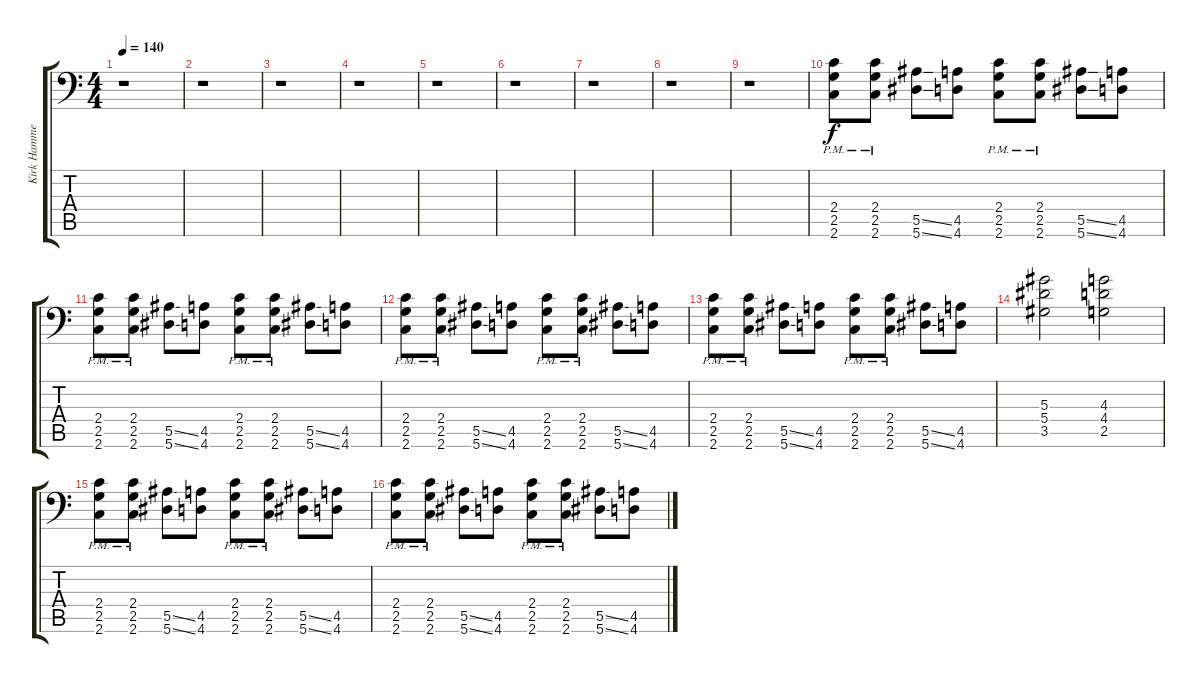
\track ("Kirk Hammet" "Kirk Hamme") {instrument distortionguitar}
\staff {score tabs}
\tuning (C4 G3 Eb3 Bb2 F2 Bb1) {hide}
\ts (4 4)
\tempo 140
\clef f4
\ks c
r.1{dy f} |
r.1 |
r.1 |
r.1 |
r.1 |
r.1 |
r.1 |
r.1 |
r.1 |
(2.4{pm} 2.5 2.6).8 (2.4{pm} 2.5 2.6).8 (5.5{ss} 5.6{ss}).8 (4.5 4.6).8 (2.4{pm} 2.5 2.6).8 (2.4{pm} 2.5 2.6).8 (5.5{ss} 5.6{ss}).8 (4.5 4.6).8 |
(2.4{pm} 2.5 2.6).8 (2.4{pm} 2.5 2.6).8 (5.5{ss} 5.6{ss}).8 (4.5 4.6).8 (2.4{pm} 2.5 2.6).8 (2.4{pm} 2.5 2.6).8 (5.5{ss} 5.6{ss}).8 (4.5 4.6).8 |
(2.4{pm} 2.5 2.6).8 (2.4{pm} 2.5 2.6).8 (5.5{ss} 5.6{ss}).8 (4.5 4.6).8 (2.4{pm} 2.5 2.6).8 (2.4{pm} 2.5 2.6).8 (5.5{ss} 5.6{ss}).8 (4.5 4.6).8 |
(2.4{pm} 2.5 2.6).8 (2.4{pm} 2.5 2.6).8 (5.5{ss} 5.6{ss}).8 (4.5 4.6).8 (2.4{pm} 2.5 2.6).8 (2.4{pm} 2.5 2.6).8 (5.5{ss} 5.6{ss}).8 (4.5 4.6).8 |
(5.3 5.4 3.5).2 (4.3 4.4 2.5).2 |
(2.4{pm} 2.5 2.6).8 (2.4{pm} 2.5 2.6).8 (5.5{ss} 5.6{ss}).8 (4.5 4.6).8 (2.4{pm} 2.5 2.6).8 (2.4{pm} 2.5 2.6).8 (5.5{ss} 5.6{ss}).8 (4.5 4.6).8 |
(2.4{pm} 2.5 2.6).8 (2.4{pm} 2.5 2.6).8 (5.5{ss} 5.6{ss}).8 (4.5 4.6).8 (2.4{pm} 2.5 2.6).8 (2.4{pm} 2.5 2.6).8 (5.5{ss} 5.6{ss}).8 (4.5 4.6).8
